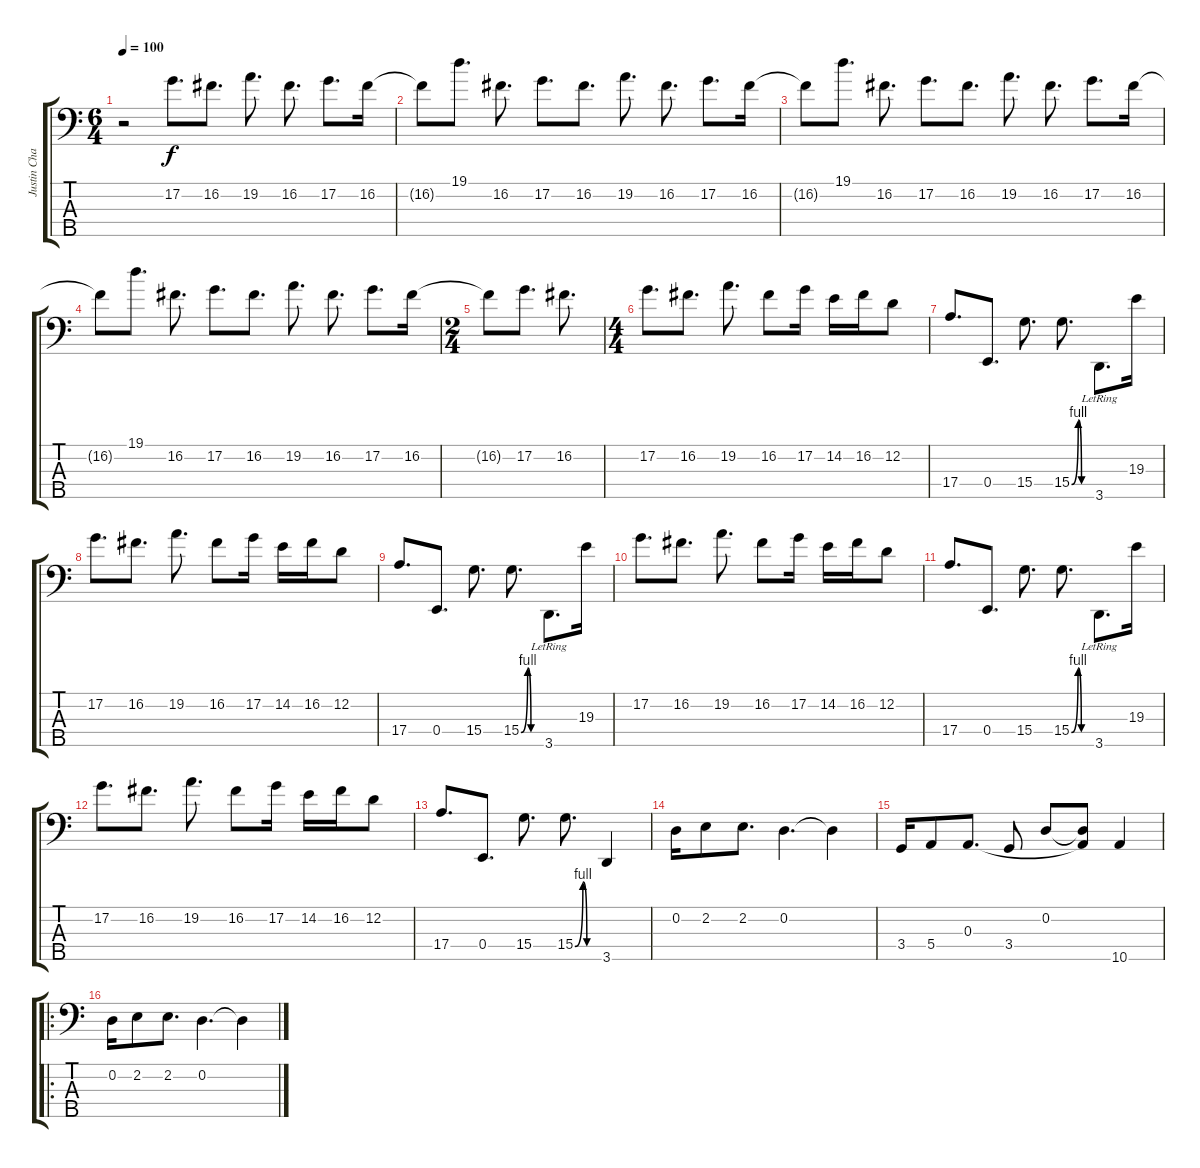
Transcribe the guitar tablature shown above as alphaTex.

\track ("Justin Chancellor" "Justin Cha") {instrument electricbassfinger}
\staff {score tabs}
\tuning (G2 D2 A1 E1 B0) {hide}
\ts (6 4)
\tempo 100
\clef f4
\ks c
r.2{dy f} 17.2.8{d volume 16} 16.2.8{d} 19.2.8{d} 16.2.8{d} 17.2.8{d} 16.2.16 |
16.2{t}.8 19.1.8{d} 16.2.8{d} 17.2.8{d} 16.2.8{d} 19.2.8{d} 16.2.8{d} 17.2.8{d} 16.2.16 |
16.2{t}.8 19.1.8{d} 16.2.8{d} 17.2.8{d} 16.2.8{d} 19.2.8{d} 16.2.8{d} 17.2.8{d} 16.2.16 |
16.2{t}.8 19.1.8{d} 16.2.8{d} 17.2.8{d} 16.2.8{d} 19.2.8{d} 16.2.8{d} 17.2.8{d} 16.2.16 |
\ts (2 4)
16.2{t}.8 17.2.8{d} 16.2.8{d} |
\ts (4 4)
17.2.8{d} 16.2.8{d} 19.2.8{d} 16.2.8 17.2.16 14.2.16 16.2.16 12.2.8 |
17.4.8{d} 0.4.8{d} 15.4.8{d} 15.4{be (custom 0 0 20 4 30 0 60 0)}.8{d} 3.5{lr}.8{d} 19.3.16 |
17.2.8{d} 16.2.8{d} 19.2.8{d} 16.2.8 17.2.16 14.2.16 16.2.16 12.2.8 |
17.4.8{d} 0.4.8{d} 15.4.8{d} 15.4{be (custom 0 0 20 4 30 0 60 0)}.8{d} 3.5{lr}.8{d} 19.3.16 |
17.2.8{d} 16.2.8{d} 19.2.8{d} 16.2.8 17.2.16 14.2.16 16.2.16 12.2.8 |
17.4.8{d} 0.4.8{d} 15.4.8{d} 15.4{be (custom 0 0 20 4 30 0 60 0)}.8{d} 3.5{lr}.8{d} 19.3.16 |
17.2.8{d} 16.2.8{d} 19.2.8{d} 16.2.8 17.2.16 14.2.16 16.2.16 12.2.8 |
17.4.8{d} 0.4.8{d} 15.4.8{d} 15.4{be (custom 0 0 20 4 30 0 60 0)}.8{d} 3.5.4 |
0.2.16 2.2.8 2.2.8{d} 0.2.4{d} 0.2{t}.4 |
3.4.16 5.4.8 0.3.8{d} 3.4.8 0.2.8 (0.2{t} 0.3{t}).8 10.5.4 |
\ro
0.2.16 2.2.8 2.2.8{d} 0.2.4{d} 0.2{t}.4
